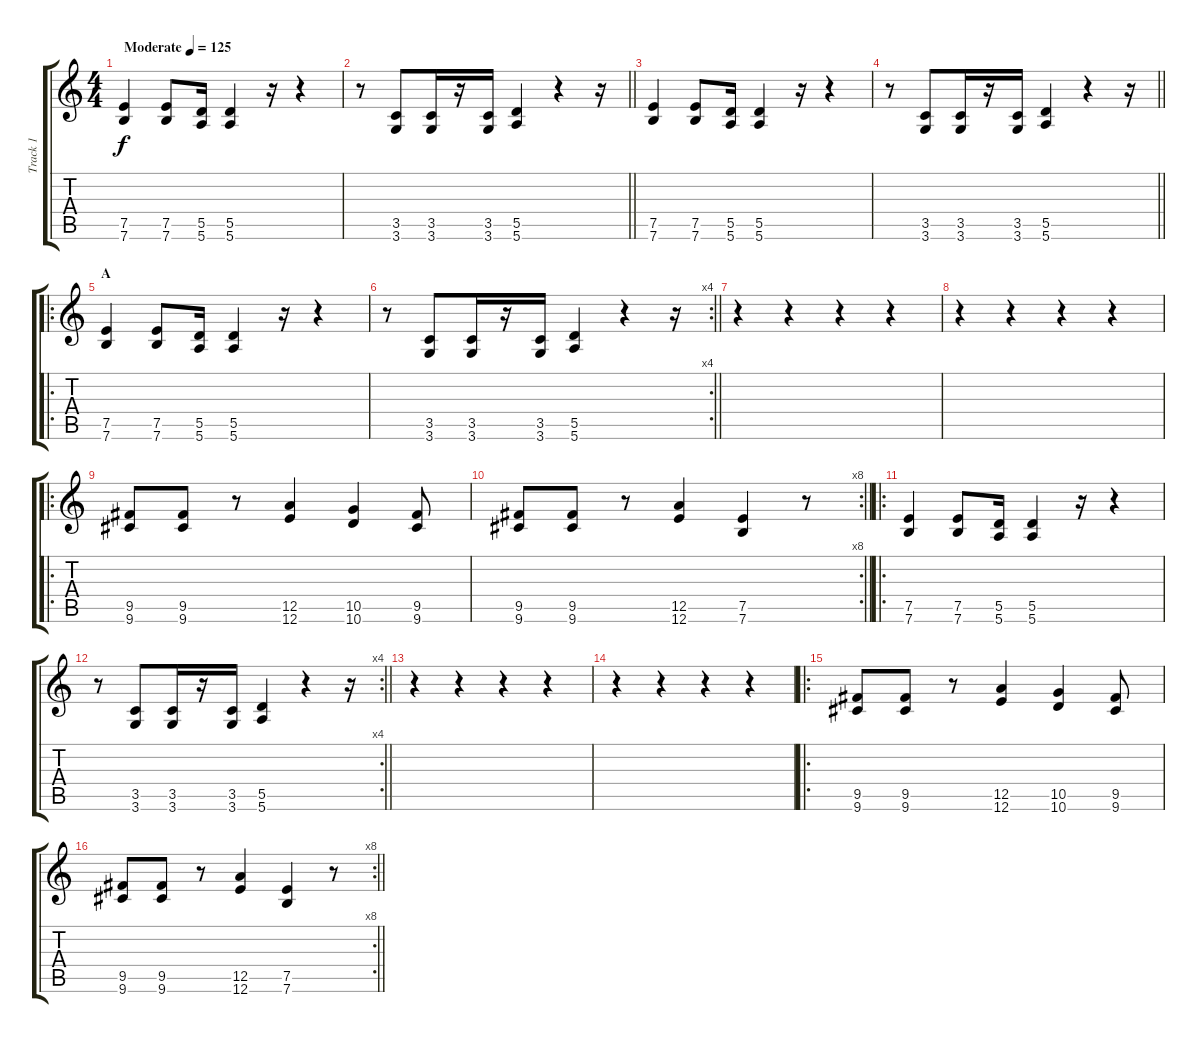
\track ("Track 1" "Track 1") {instrument overdrivenguitar}
\staff {score tabs}
\tuning (E4 B3 G3 D3 A2 E2) {hide}
\ts (4 4)
\tempo (125 "Moderate")
\clef g2
\ks c
(7.5 7.6).4{dy f instrument overdrivenguitar} (7.5 7.6).8 (5.5 5.6).16 (5.5 5.6).4 r.16 r.4 |
\barLineRight lightlight
r.8 (3.5 3.6).8{beam merge} (3.5 3.6).16 r.16{beam split} (3.5 3.6).16 (5.5 5.6).4 r.4 r.16 |
(7.5 7.6).4 (7.5 7.6).8 (5.5 5.6).16 (5.5 5.6).4 r.16 r.4 |
\barLineRight lightlight
r.8 (3.5 3.6).8{beam merge} (3.5 3.6).16 r.16{beam split} (3.5 3.6).16 (5.5 5.6).4 r.4 r.16 |
\ro
\section ("" "A")
(7.5 7.6).4 (7.5 7.6).8 (5.5 5.6).16 (5.5 5.6).4 r.16 r.4 |
\rc 4
\barLineRight lightlight
r.8 (3.5 3.6).8{beam merge} (3.5 3.6).16 r.16{beam split} (3.5 3.6).16 (5.5 5.6).4 r.4 r.16 |
r.4 r.4 r.4 r.4 |
r.4 r.4 r.4 r.4 |
\ro
(9.5 9.6).8 (9.5 9.6).8 r.8 (12.5 12.6).4 (10.5 10.6).4 (9.5 9.6).8 |
\rc 8
\barLineRight lightlight
(9.5 9.6).8 (9.5 9.6).8 r.8 (12.5 12.6).4 (7.5 7.6).4 r.8 |
\ro
(7.5 7.6).4 (7.5 7.6).8 (5.5 5.6).16 (5.5 5.6).4 r.16 r.4 |
\rc 4
\barLineRight lightlight
r.8 (3.5 3.6).8{beam merge} (3.5 3.6).16 r.16{beam split} (3.5 3.6).16 (5.5 5.6).4 r.4 r.16 |
r.4 r.4 r.4 r.4 |
r.4 r.4 r.4 r.4 |
\ro
(9.5 9.6).8 (9.5 9.6).8 r.8 (12.5 12.6).4 (10.5 10.6).4 (9.5 9.6).8 |
\rc 8
\barLineRight lightlight
(9.5 9.6).8 (9.5 9.6).8 r.8 (12.5 12.6).4 (7.5 7.6).4 r.8
